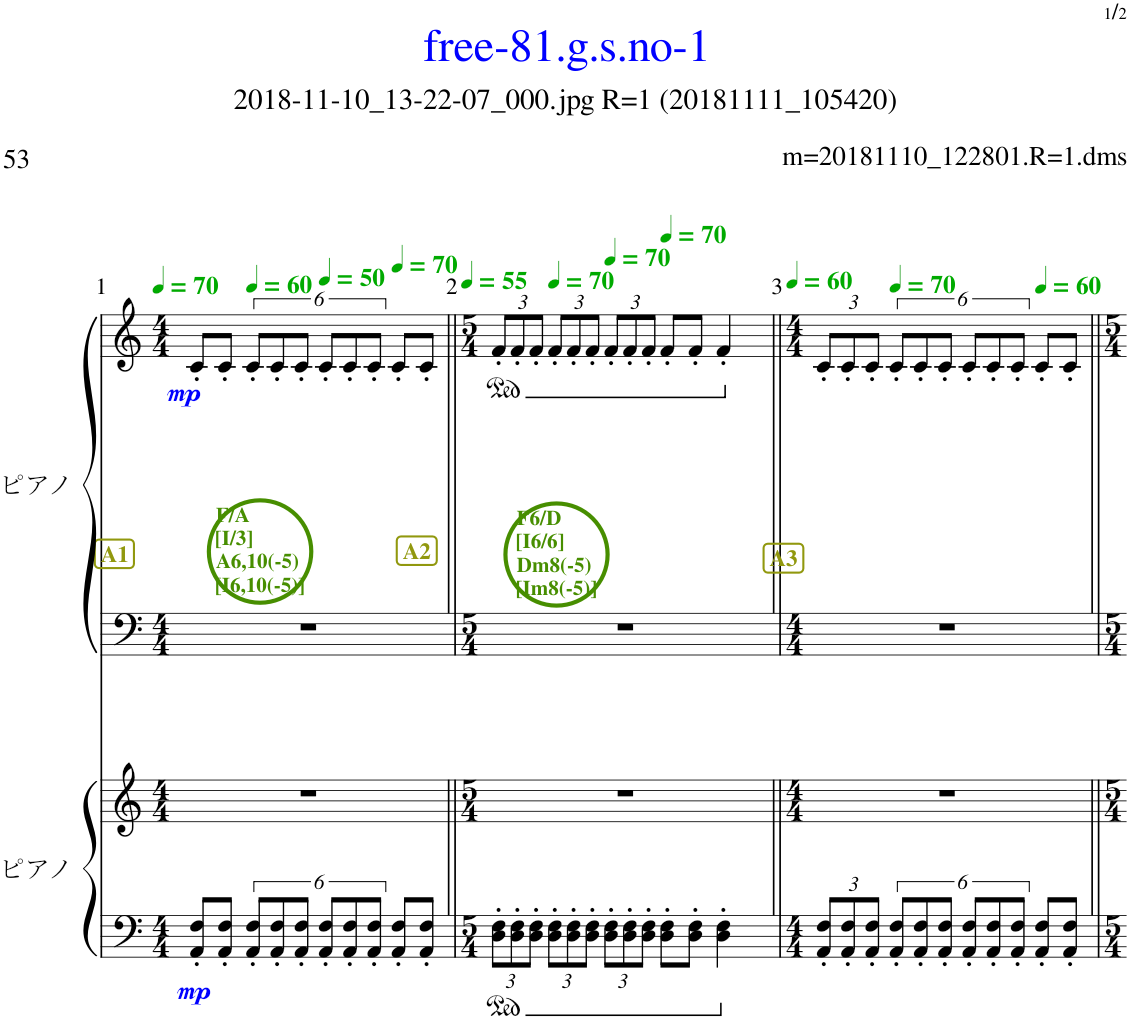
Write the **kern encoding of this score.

**kern	**kern	**dynam	**kern	**kern	**dynam
*part2	*part2	*part2	*part1	*part1	*part1
*staff4	*staff3	*staff3/4	*staff2	*staff1	*staff1/2
*I"ピアノ	*	*	*I"ピアノ	*	*
*clefF4	*clefG2	*	*clefF4	*clefG2	*
*k[]	*k[]	*	*k[]	*k[]	*
*M4/4	*M4/4	*	*M4/4	*M4/4	*
*MM70	*MM70	*	*MM70	*MM70	*
!!LO:REH:place=s1:b:B:cj:color=#91980E:fs=11:t=A1
=1	=1	=1	=1	=1	=1
!	!	!	!	!LO:TX:b:B:color=#478E00:t=F/A	!
!	!	!	!	!LO:TX:b:t=[I/3]	!
!	!	!	!	!LO:TX:b:t=A6,10(-5)	!
!	!	!	!	!LO:TX:b:t=[I6,10(-5)]	!
!	!	!LO:DY:b=2	!	!	!LO:DY:b
8AA/' 8F/'L	1r	mp	1r	8c'/L	mp
8AA/' 8F/'J	.	.	.	8c'/J	.
*	*	*	*	*MM60	*
12AA/' 12F/'L	.	.	.	12c'/L	.
12AA/' 12F/'	.	.	.	12c'/	.
12AA/' 12F/'J	.	.	.	12c'/J	.
*	*	*	*	*MM50	*
12AA/' 12F/'L	.	.	.	12c'/L	.
12AA/' 12F/'	.	.	.	12c'/	.
12AA/' 12F/'J	.	.	.	12c'/J	.
*	*	*	*	*MM70	*
8AA/' 8F/'L	.	.	.	8c'/L	.
8AA/' 8F/'J	.	.	.	8c'/J	.
=2||	=2||	=2||	=2||	=2||	=2||
!!LO:REH:place=s1:b:B:cj:color=#91980E:fs=11:t=A2
*M5/4	*M5/4	*	*M5/4	*M5/4	*
*Xbrackettup	*	*	*	*	*
*	*	*	*	*ped	*
*	*	*	*	*Xbrackettup	*
*	*	*	*	*MM55	*
!	!	!	!	!LO:TX:b:B:color=#478E00:t=F6/D	!
!	!	!	!	!LO:TX:b:t=[I6/6]	!
!	!	!	!	!LO:TX:b:t=Dm8(-5)	!
!	!	!	!	!LO:TX:b:t=[Im8(-5)]	!
12D\' 12F\'L	4%5r	.	4%5r	12f'/L	.
12D\' 12F\'	.	.	.	12f'/	.
12D\' 12F\'J	.	.	.	12f'/J	.
*	*	*	*	*MM70	*
12D\' 12F\'L	.	.	.	12f'/L	.
12D\' 12F\'	.	.	.	12f'/	.
12D\' 12F\'J	.	.	.	12f'/J	.
*	*	*	*	*MM70	*
12D\' 12F\'L	.	.	.	12f'/L	.
12D\' 12F\'	.	.	.	12f'/	.
12D\' 12F\'J	.	.	.	12f'/J	.
*	*	*	*	*MM70	*
8D\' 8F\'L	.	.	.	8f'/L	.
8D\' 8F\'J	.	.	.	8f'/J	.
4D\' 4F\'	.	.	.	4f'/	.
=3||	=3||	=3||	=3||	=3||	=3||
!!LO:REH:place=s1:b:B:cj:color=#91980E:fs=11:t=A3
*M4/4	*M4/4	*	*M4/4	*M4/4	*
*	*	*	*	*Xped	*
*	*	*	*	*MM60	*
12AA/' 12F/'L	1r	.	1r	12c'/L	.
12AA/' 12F/'	.	.	.	12c'/	.
12AA/' 12F/'J	.	.	.	12c'/J	.
*brackettup	*	*	*	*brackettup	*
*	*	*	*	*MM70	*
12AA/' 12F/'L	.	.	.	12c'/L	.
12AA/' 12F/'	.	.	.	12c'/	.
12AA/' 12F/'J	.	.	.	12c'/J	.
12AA/' 12F/'L	.	.	.	12c'/L	.
12AA/' 12F/'	.	.	.	12c'/	.
12AA/' 12F/'J	.	.	.	12c'/J	.
*	*	*	*	*MM60	*
8AA/' 8F/'L	.	.	.	8c'/L	.
8AA/' 8F/'J	.	.	.	8c'/J	.
=||	=||	=||	=||	=||	=||
*-	*-	*-	*-	*-	*-
